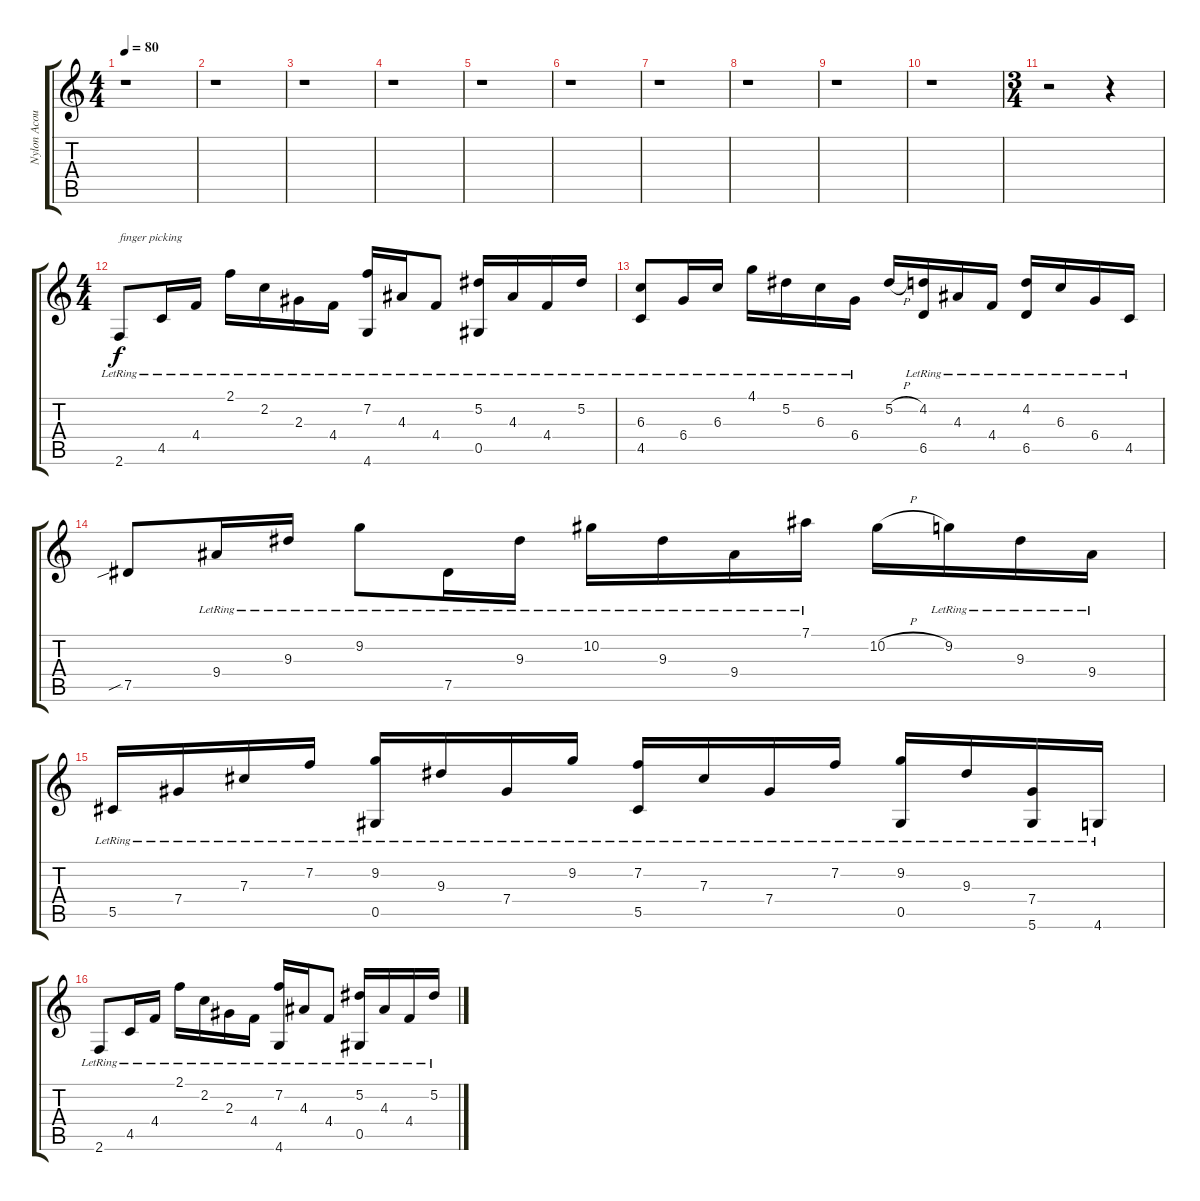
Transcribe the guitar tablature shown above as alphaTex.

\track ("Nylon Acoustic Guitar" "Nylon Acou") {instrument acousticguitarnylon}
\staff {score tabs}
\tuning (Eb4 Bb3 Gb3 Db3 Ab2 Eb2) {hide}
\ts (4 4)
\tempo 80
\clef g2
\ks c
r.1{dy f} |
r.1 |
r.1 |
r.1 |
r.1 |
r.1 |
r.1 |
r.1 |
r.1 |
r.1 |
\ts (3 4)
r.2 r.4 |
\ts (4 4)
2.6{lr}.8{txt "finger picking"} 4.5{lr}.16 4.4{lr}.16 2.1{lr}.16 2.2{lr}.16 2.3{lr}.16 4.4{lr}.16 (7.2{lr} 4.6{lr}).16 4.3{lr}.16 4.4{lr}.8 (5.2{lr} 0.5{lr}).16 4.3{lr}.16 4.4{lr}.16 5.2{lr}.16 |
(6.3{lr} 4.5{lr}).8 6.4{lr}.16 6.3{lr}.16 4.1{lr}.16 5.2{lr}.16 6.3{lr}.16 6.4{lr}.16 5.2{h}.16 (4.2{lr} 6.5{lr}).16 4.3{lr}.16 4.4{lr}.16 (4.2{lr} 6.5{lr}).16 6.3{lr}.16 6.4{lr}.16 4.5{lr}.16 |
7.5{sib}.8 9.4{lr}.16 9.3{lr}.16 9.2{lr}.8 7.5{lr}.16 9.3{lr}.16 10.2{lr}.16 9.3{lr}.16 9.4{lr}.16 7.1{lr}.16 10.2{h}.16 9.2{lr}.16 9.3{lr}.16 9.4{lr}.16 |
5.5{lr}.16 7.4{lr}.16 7.3{lr}.16 7.2{lr}.16 (9.2{lr} 0.5{lr}).16 9.3{lr}.16 7.4{lr}.16 9.2{lr}.16 (7.2{lr} 5.5{lr}).16 7.3{lr}.16 7.4{lr}.16 7.2{lr}.16 (9.2{lr} 0.5{lr}).16 9.3{lr}.16 (7.4{lr} 5.6{lr}).16 4.6{lr}.16 |
2.6{lr}.8 4.5{lr}.16 4.4{lr}.16 2.1{lr}.16 2.2{lr}.16 2.3{lr}.16 4.4{lr}.16 (7.2{lr} 4.6{lr}).16 4.3{lr}.16 4.4{lr}.8 (5.2{lr} 0.5{lr}).16 4.3{lr}.16 4.4{lr}.16 5.2{lr}.16
